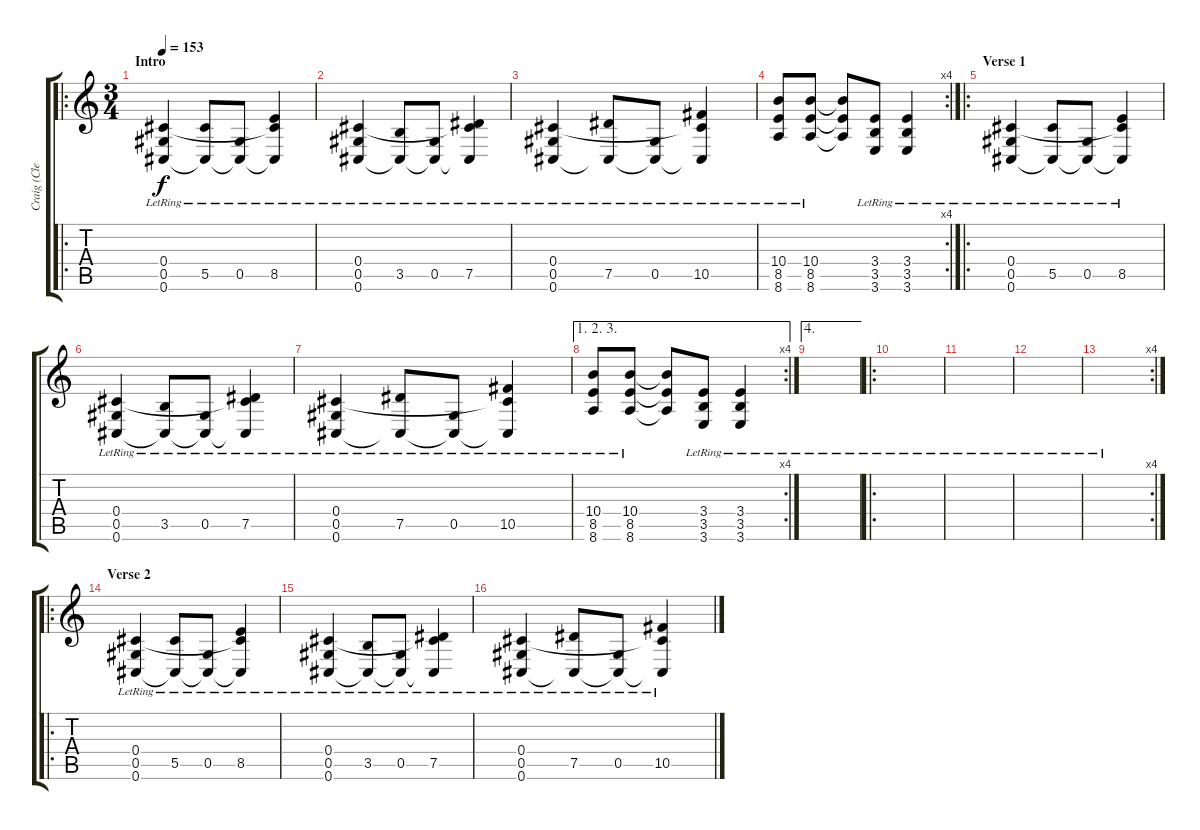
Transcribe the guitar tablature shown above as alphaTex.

\track ("Craig (Clean)" "Craig (Cle") {instrument electricguitarjazz}
\staff {score tabs}
\tuning (Eb4 Bb3 Gb3 Db3 Ab2 Db2) {hide}
\ro
\ts (3 4)
\section ("" "Intro")
\tempo 153
\clef g2
\ks c
(0.4{lr} 0.5{lr} 0.6{lr}).4{dy f instrument electricguitarjazz} (5.5{lr} 0.6{t}).8 (0.5{lr} 0.6{t}).8 (0.4{t} 8.5{lr} 0.6{t}).4 |
(0.4{lr} 0.5{lr} 0.6{lr}).4 (3.5{lr} 0.6{t}).8 (0.5{lr} 0.6{t}).8 (0.4{t} 7.5{lr} 0.6{t}).4 |
(0.4{lr} 0.5{lr} 0.6{lr}).4 (7.5{lr} 0.6{t}).8 (0.5{lr} 0.6{t}).8 (0.4{t} 10.5{lr} 0.6{t}).4 |
\rc 4
(10.4{lr} 8.5{lr} 8.6{lr}).8 (10.4{lr} 8.5{lr} 8.6{lr}).8 (10.4{t} 8.5{t} 8.6{t}).8 (3.4{lr} 3.5{lr} 3.6{lr}).8 (3.4{lr} 3.5{lr} 3.6{lr}).4 |
\ro
\section ("" "Verse 1")
(0.4{lr} 0.5{lr} 0.6{lr}).4 (5.5{lr} 0.6{t}).8 (0.5{lr} 0.6{t}).8 (0.4{t} 8.5{lr} 0.6{t}).4 |
(0.4{lr} 0.5{lr} 0.6{lr}).4 (3.5{lr} 0.6{t}).8 (0.5{lr} 0.6{t}).8 (0.4{t} 7.5{lr} 0.6{t}).4 |
(0.4{lr} 0.5{lr} 0.6{lr}).4 (7.5{lr} 0.6{t}).8 (0.5{lr} 0.6{t}).8 (0.4{t} 10.5{lr} 0.6{t}).4 |
\ae (1 2 3)
\rc 4
(10.4{lr} 8.5{lr} 8.6{lr}).8 (10.4{lr} 8.5{lr} 8.6{lr}).8 (10.4{t} 8.5{t} 8.6{t}).8 (3.4{lr} 3.5{lr} 3.6{lr}).8 (3.4{lr} 3.5{lr} 3.6{lr}).4 |
\ae 4
|
\ro
|
|
|
\rc 4
|
\ro
\section ("" "Verse 2")
(0.4{lr} 0.5{lr} 0.6{lr}).4 (5.5{lr} 0.6{t}).8 (0.5{lr} 0.6{t}).8 (0.4{t} 8.5{lr} 0.6{t}).4 |
(0.4{lr} 0.5{lr} 0.6{lr}).4 (3.5{lr} 0.6{t}).8 (0.5{lr} 0.6{t}).8 (0.4{t} 7.5{lr} 0.6{t}).4 |
(0.4{lr} 0.5{lr} 0.6{lr}).4 (7.5{lr} 0.6{t}).8 (0.5{lr} 0.6{t}).8 (0.4{t} 10.5{lr} 0.6{t}).4
